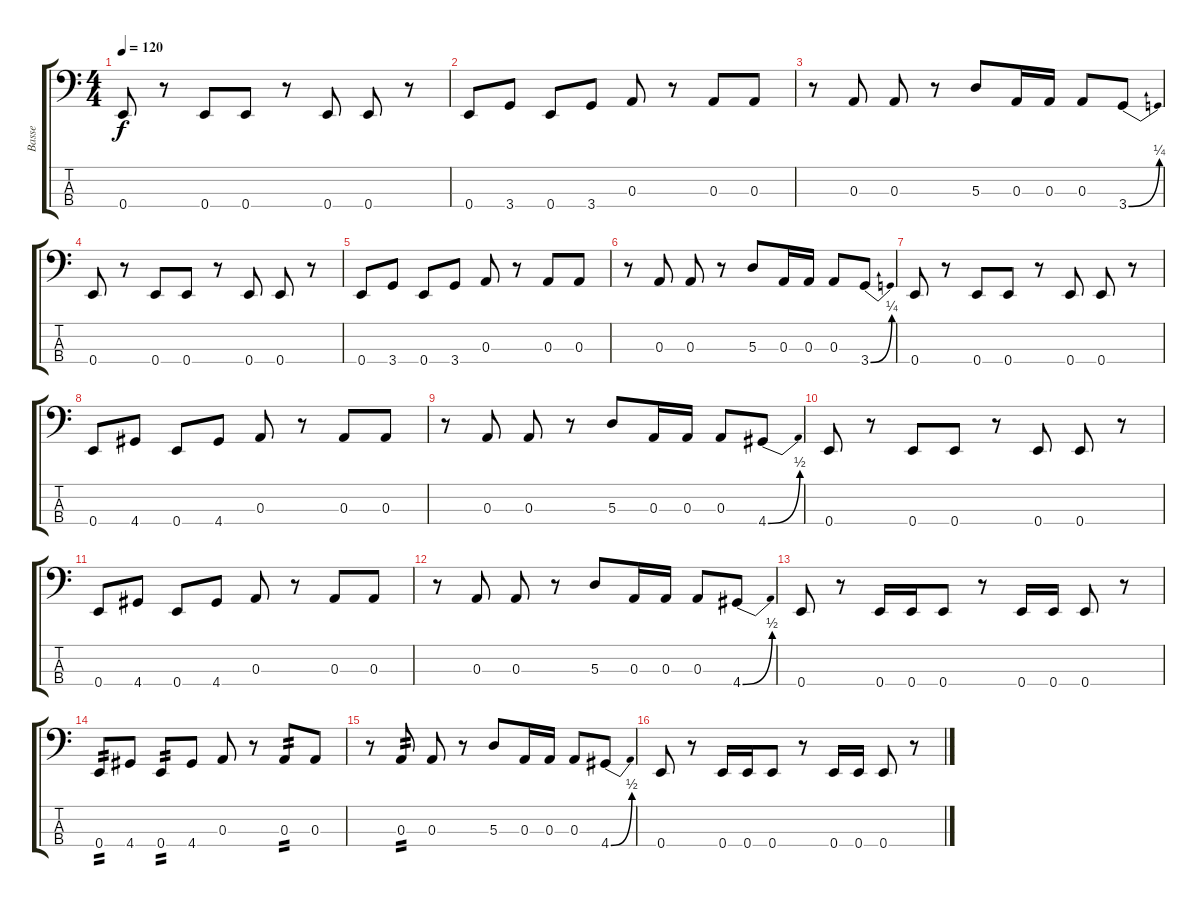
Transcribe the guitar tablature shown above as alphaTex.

\track ("Basse" "Basse") {instrument electricbasspick}
\staff {score tabs}
\tuning (G2 D2 A1 E1) {hide}
\ts (4 4)
\tempo 120
\clef f4
\ks c
0.4.8{dy f} r.8 0.4.8 0.4.8 r.8 0.4.8 0.4.8 r.8 |
0.4.8 3.4.8 0.4.8 3.4.8 0.3.8 r.8 0.3.8 0.3.8 |
r.8 0.3.8 0.3.8 r.8 5.3.8 0.3.16 0.3.16 0.3.8 3.4{be (bend 0 0 60 1)}.8 |
0.4.8 r.8 0.4.8 0.4.8 r.8 0.4.8 0.4.8 r.8 |
0.4.8 3.4.8 0.4.8 3.4.8 0.3.8 r.8 0.3.8 0.3.8 |
r.8 0.3.8 0.3.8 r.8 5.3.8 0.3.16 0.3.16 0.3.8 3.4{be (bend 0 0 60 1)}.8 |
0.4.8 r.8 0.4.8 0.4.8 r.8 0.4.8 0.4.8 r.8 |
0.4.8 4.4.8 0.4.8 4.4.8 0.3.8 r.8 0.3.8 0.3.8 |
r.8 0.3.8 0.3.8 r.8 5.3.8 0.3.16 0.3.16 0.3.8 4.4{be (bend 0 0 60 2)}.8 |
0.4.8 r.8 0.4.8 0.4.8 r.8 0.4.8 0.4.8 r.8 |
0.4.8 4.4.8 0.4.8 4.4.8 0.3.8 r.8 0.3.8 0.3.8 |
r.8 0.3.8 0.3.8 r.8 5.3.8 0.3.16 0.3.16 0.3.8 4.4{be (bend 0 0 60 2)}.8 |
0.4.8 r.8 0.4.16 0.4.16 0.4.8 r.8 0.4.16 0.4.16 0.4.8 r.8 |
0.4.8{tp 2} 4.4.8 0.4.8{tp 2} 4.4.8 0.3.8 r.8 0.3.8{tp 2} 0.3.8 |
r.8 0.3.8{tp 2} 0.3.8 r.8 5.3.8 0.3.16 0.3.16 0.3.8 4.4{be (bend 0 0 60 2)}.8 |
0.4.8 r.8 0.4.16 0.4.16 0.4.8 r.8 0.4.16 0.4.16 0.4.8 r.8
